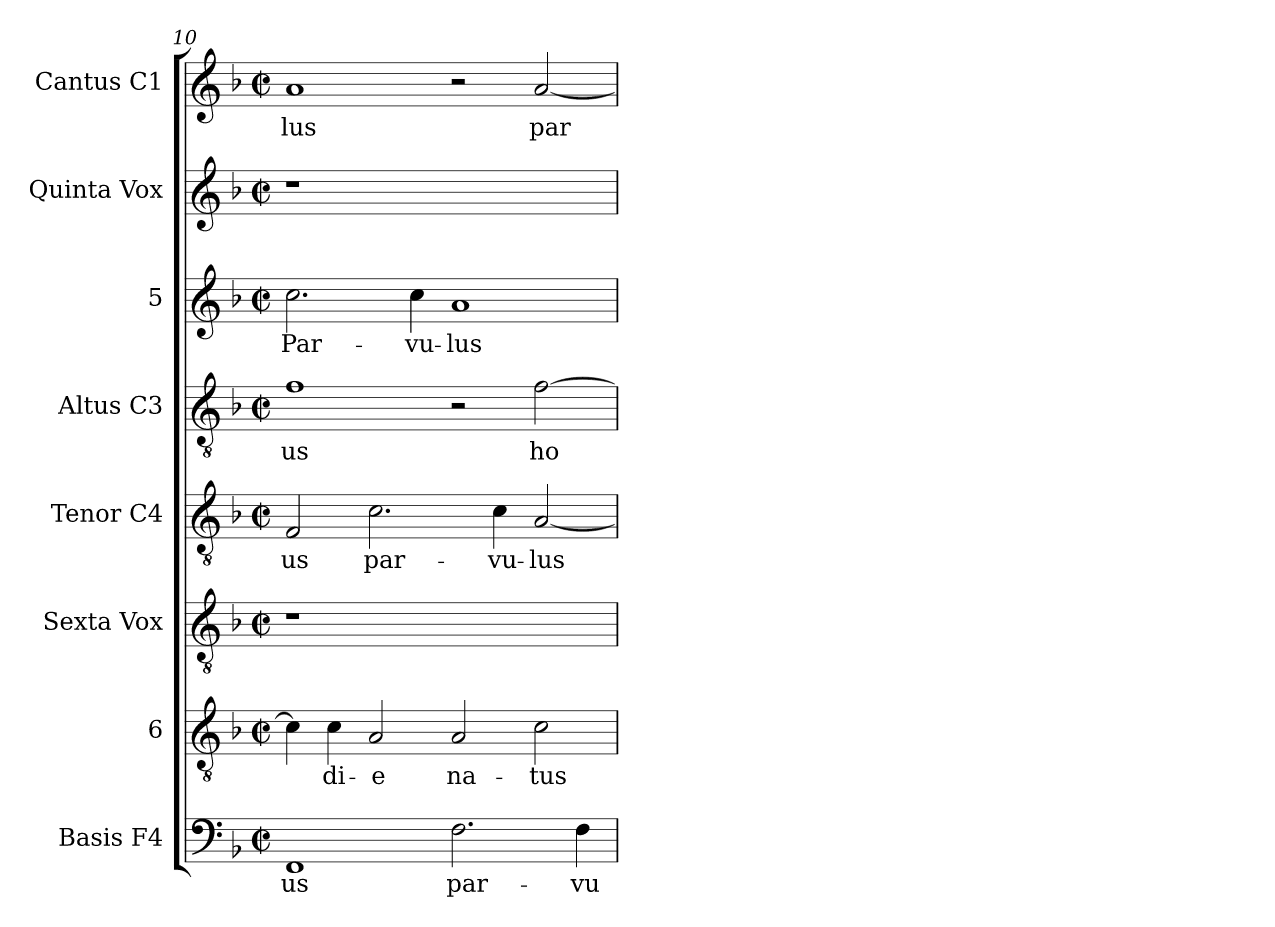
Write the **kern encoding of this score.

**kern	**text	**kern	**text	**kern	**kern	**text	**kern	**text	**kern	**text	**kern	**kern	**text
*part8	*part8	*part7	*part7	*part6	*part5	*part5	*part4	*part4	*part3	*part3	*part2	*part1	*part1
*staff8	*staff8	*staff7	*staff7	*staff6	*staff5	*staff5	*staff4	*staff4	*staff3	*staff3	*staff2	*staff1	*staff1
*I"Basis  F4	*	*I"6	*	*I"Sexta  Vox	*I"Tenor  C4	*	*I"Altus  C3	*	*I"5	*	*I"Quinta  Vox	*I"Cantus  C1	*
*I'B	*	*	*	*	*I'T	*	*I'A	*	*	*	*	*I'C	*
*clefF4	*	*clefGv2	*	*clefGv2	*clefGv2	*	*clefGv2	*	*clefG2	*	*clefG2	*clefG2	*
*k[b-]	*	*k[b-]	*	*k[b-]	*k[b-]	*	*k[b-]	*	*k[b-]	*	*k[b-]	*k[b-]	*
*F:	*	*F:	*	*F:	*F:	*	*F:	*	*F:	*	*F:	*F:	*
*M2/2	*	*M2/2	*	*M2/2	*M2/2	*	*M2/2	*	*M2/2	*	*M2/2	*M2/2	*
*met(c|)	*	*met(c|)	*	*met(c|)	*met(c|)	*	*met(c|)	*	*met(c|)	*	*met(c|)	*met(c|)	*
=10	=10	=10	=10	=10	=10	=10	=10	=10	=10	=10	=10	=10	=10
!	!LO:LY:b:cj	!	!LO:LY:b:cj	!	!	!LO:LY:b:cj	!	!LO:LY:b:cj	!	!LO:LY:b:cj	!	!	!LO:LY:b:cj
1FF	-us	4c\]	--	1r	2F/	-us	1f	-us	2.cc\	Par-	1r	1a	-lus
!	!	!	!LO:LY:b:cj	!	!	!	!	!	!	!	!	!	!
.	.	4c\	-di-	.	.	.	.	.	.	.	.	.	.
!	!	!	!LO:LY:b:cj	!	!	!LO:LY:b:cj	!	!	!	!	!	!	!
.	.	2A/	-e	.	2.c\	par-	.	.	.	.	.	.	.
!	!	!	!	!	!	!	!	!	!	!LO:LY:b:cj	!	!	!
.	.	.	.	.	.	.	.	.	4cc\	-vu-	.	.	.
!	!LO:LY:b:cj	!	!LO:LY:b:cj	!	!	!	!	!	!	!LO:LY:b:cj	!	!	!
2.F\	par-	2A/	na-	1ryy	.	.	2r	.	1a	-lus	1ryy	2r	.
!	!	!	!	!	!	!LO:LY:b:cj	!	!	!	!	!	!	!
.	.	.	.	.	4c\	-vu-	.	.	.	.	.	.	.
!	!	!	!LO:LY:b:cj	!	!	!LO:LY:b:cj	!	!LO:LY:b:cj	!	!	!	!	!LO:LY:b:cj
.	.	2c\	-tus	.	[<2A/	-lus	[<2f\	ho-	.	.	.	[<2a/	par-
!	!LO:LY:b:cj	!	!	!	!	!	!	!	!	!	!	!	!
4F\	-vu-	.	.	.	.	.	.	.	.	.	.	.	.
=	=	=	=	=	=	=	=	=	=	=	=	=	=
*-	*-	*-	*-	*-	*-	*-	*-	*-	*-	*-	*-	*-	*-
